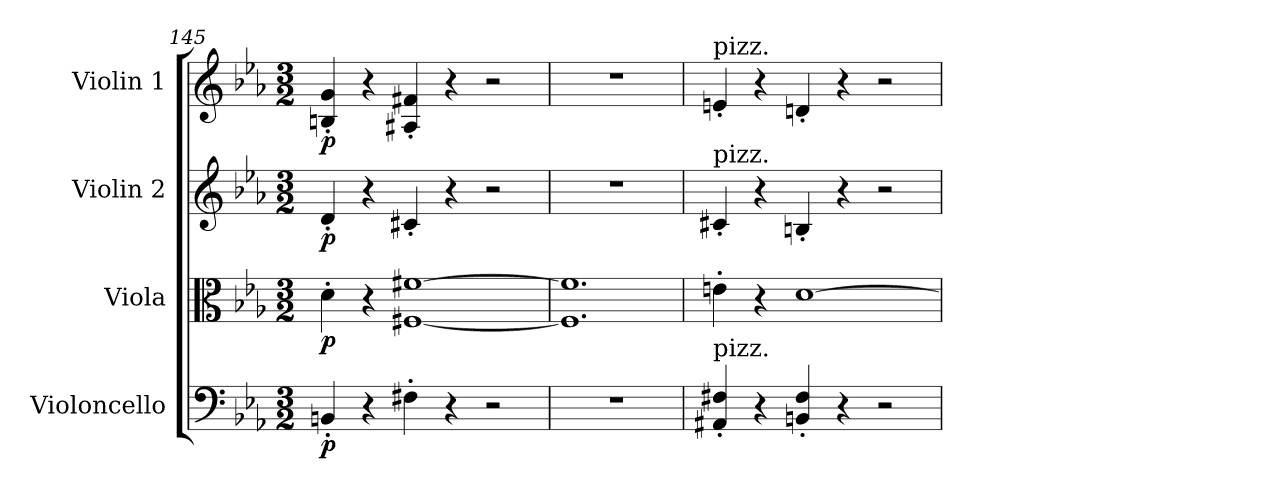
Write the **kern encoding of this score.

**kern	**dynam	**kern	**dynam	**kern	**dynam	**kern	**dynam
*part4	*part4	*part3	*part3	*part2	*part2	*part1	*part1
*staff4	*staff4	*staff3	*staff3	*staff2	*staff2	*staff1	*staff1
*I"Violoncello	*	*I"Viola	*	*I"Violin 2	*	*I"Violin 1	*
*I'Vc	*	*I'Vla	*	*I'Vln	*	*I'Vln	*
*clefF4	*	*clefC3	*	*clefG2	*	*clefG2	*
*k[b-e-a-]	*	*k[b-e-a-]	*	*k[b-e-a-]	*	*k[b-e-a-]	*
*M3/2	*	*M3/2	*	*M3/2	*	*M3/2	*
=145	=145	=145	=145	=145	=145	=145	=145
!	!LO:DY:b	!	!LO:DY:b	!	!LO:DY:b	!	!LO:DY:b
4BBn'/	p	4d'\	p	4d'/	p	4Bn/' 4g/'	p
4r	.	4r	.	4r	.	4r	.
4F#X'\	.	[1F#X [1f#X	.	4c#X'/	.	4A#X/' 4f#X/'	.
4r	.	.	.	4r	.	4r	.
2r	.	.	.	2r	.	2r	.
=146	=146	=146	=146	=146	=146	=146	=146
1.r	.	1.F#] 1.f#]	.	1.r	.	1.r	.
=147	=147	=147	=147	=147	=147	=147	=147
!	!	!	!	!	!	!LO:TX:a:t=pizz.	!
!	!	!	!	!LO:TX:a:t=pizz.	!	!	!
!LO:TX:a:t=pizz.	!	!	!	!	!	!	!
4AA#X/' 4F#X/'	.	4en'\	.	4c#X'/	.	4en'/	.
4r	.	4r	.	4r	.	4r	.
4BBn/' 4F#/'	.	[1d	.	4Bn'/	.	4dn'/	.
4r	.	.	.	4r	.	4r	.
2r	.	.	.	2r	.	2r	.
=	=	=	=	=	=	=	=
*-	*-	*-	*-	*-	*-	*-	*-
